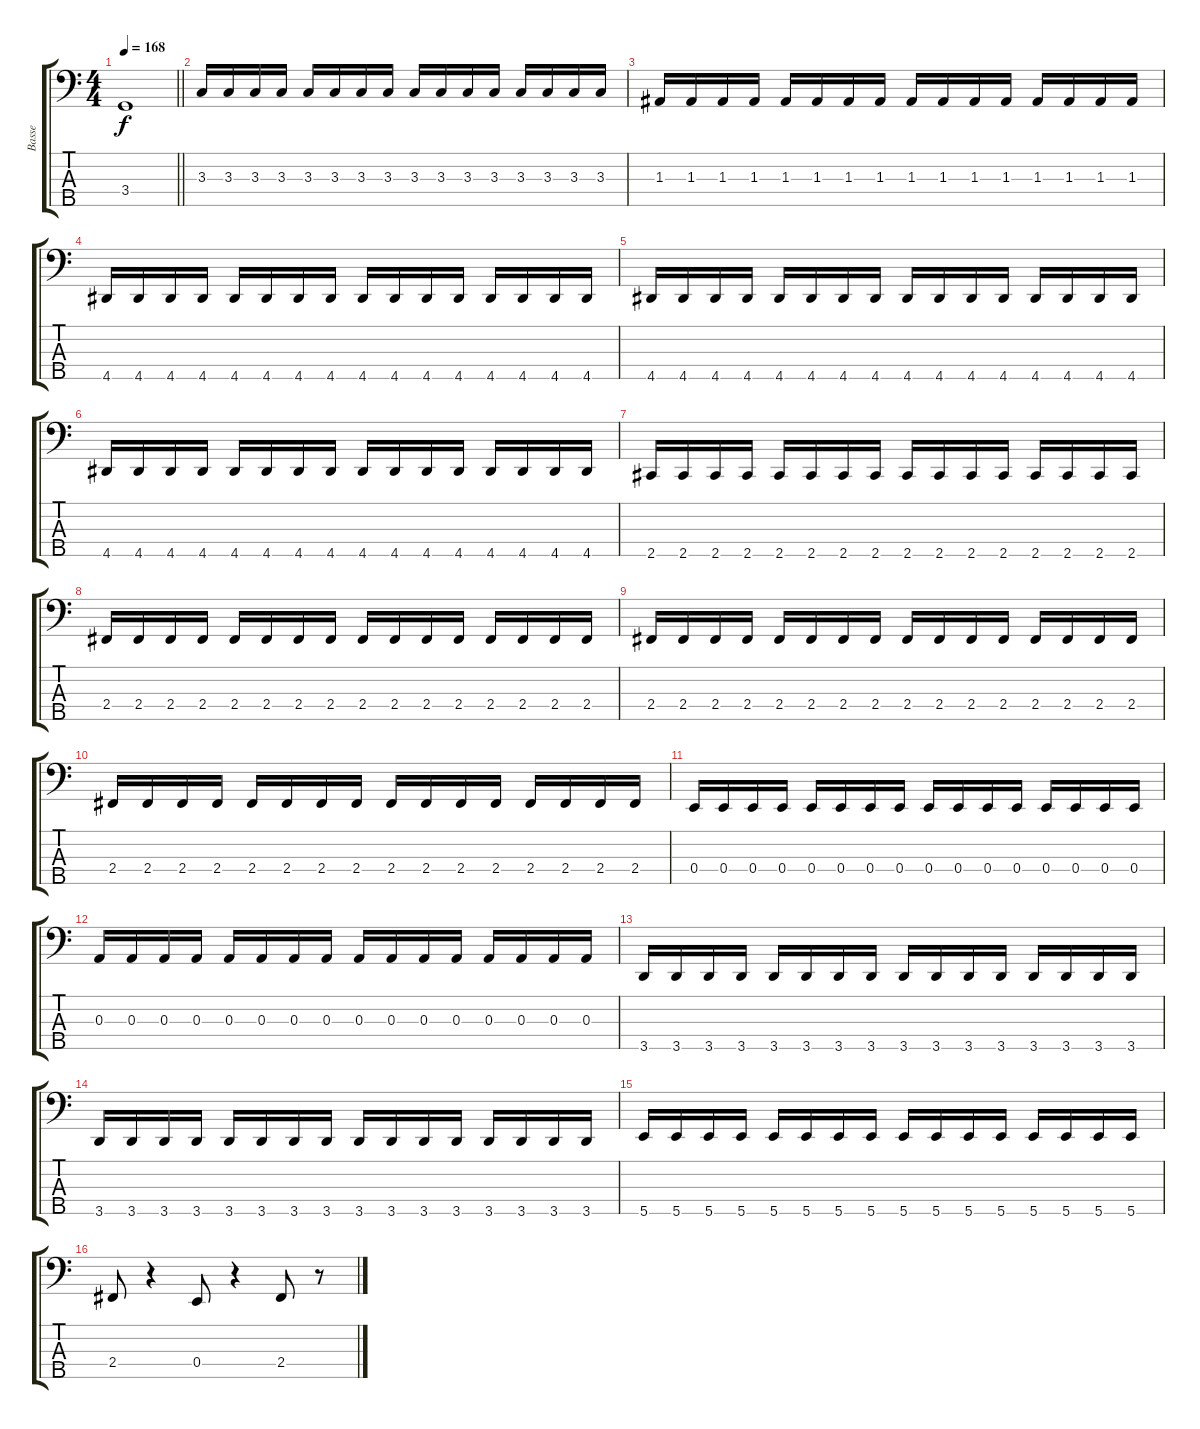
\track ("Basse" "Basse") {instrument electricbassfinger}
\staff {score tabs}
\tuning (G2 D2 A1 E1 B0) {hide}
\ts (4 4)
\tempo 168
\clef f4
\barLineRight lightlight
\ks c
3.4{t}.1{dy f} |
3.3.16 3.3.16 3.3.16 3.3.16 3.3.16 3.3.16 3.3.16 3.3.16 3.3.16 3.3.16 3.3.16 3.3.16 3.3.16 3.3.16 3.3.16 3.3.16 |
1.3.16 1.3.16 1.3.16 1.3.16 1.3.16 1.3.16 1.3.16 1.3.16 1.3.16 1.3.16 1.3.16 1.3.16 1.3.16 1.3.16 1.3.16 1.3.16 |
4.5.16 4.5.16 4.5.16 4.5.16 4.5.16 4.5.16 4.5.16 4.5.16 4.5.16 4.5.16 4.5.16 4.5.16 4.5.16 4.5.16 4.5.16 4.5.16 |
4.5.16 4.5.16 4.5.16 4.5.16 4.5.16 4.5.16 4.5.16 4.5.16 4.5.16 4.5.16 4.5.16 4.5.16 4.5.16 4.5.16 4.5.16 4.5.16 |
4.5.16 4.5.16 4.5.16 4.5.16 4.5.16 4.5.16 4.5.16 4.5.16 4.5.16 4.5.16 4.5.16 4.5.16 4.5.16 4.5.16 4.5.16 4.5.16 |
2.5.16 2.5.16 2.5.16 2.5.16 2.5.16 2.5.16 2.5.16 2.5.16 2.5.16 2.5.16 2.5.16 2.5.16 2.5.16 2.5.16 2.5.16 2.5.16 |
2.4.16 2.4.16 2.4.16 2.4.16 2.4.16 2.4.16 2.4.16 2.4.16 2.4.16 2.4.16 2.4.16 2.4.16 2.4.16 2.4.16 2.4.16 2.4.16 |
2.4.16 2.4.16 2.4.16 2.4.16 2.4.16 2.4.16 2.4.16 2.4.16 2.4.16 2.4.16 2.4.16 2.4.16 2.4.16 2.4.16 2.4.16 2.4.16 |
2.4.16 2.4.16 2.4.16 2.4.16 2.4.16 2.4.16 2.4.16 2.4.16 2.4.16 2.4.16 2.4.16 2.4.16 2.4.16 2.4.16 2.4.16 2.4.16 |
0.4.16 0.4.16 0.4.16 0.4.16 0.4.16 0.4.16 0.4.16 0.4.16 0.4.16 0.4.16 0.4.16 0.4.16 0.4.16 0.4.16 0.4.16 0.4.16 |
0.3.16 0.3.16 0.3.16 0.3.16 0.3.16 0.3.16 0.3.16 0.3.16 0.3.16 0.3.16 0.3.16 0.3.16 0.3.16 0.3.16 0.3.16 0.3.16 |
3.5.16 3.5.16 3.5.16 3.5.16 3.5.16 3.5.16 3.5.16 3.5.16 3.5.16 3.5.16 3.5.16 3.5.16 3.5.16 3.5.16 3.5.16 3.5.16 |
3.5.16 3.5.16 3.5.16 3.5.16 3.5.16 3.5.16 3.5.16 3.5.16 3.5.16 3.5.16 3.5.16 3.5.16 3.5.16 3.5.16 3.5.16 3.5.16 |
5.5.16 5.5.16 5.5.16 5.5.16 5.5.16 5.5.16 5.5.16 5.5.16 5.5.16 5.5.16 5.5.16 5.5.16 5.5.16 5.5.16 5.5.16 5.5.16 |
2.4.8 r.4 0.4.8 r.4 2.4.8 r.8
